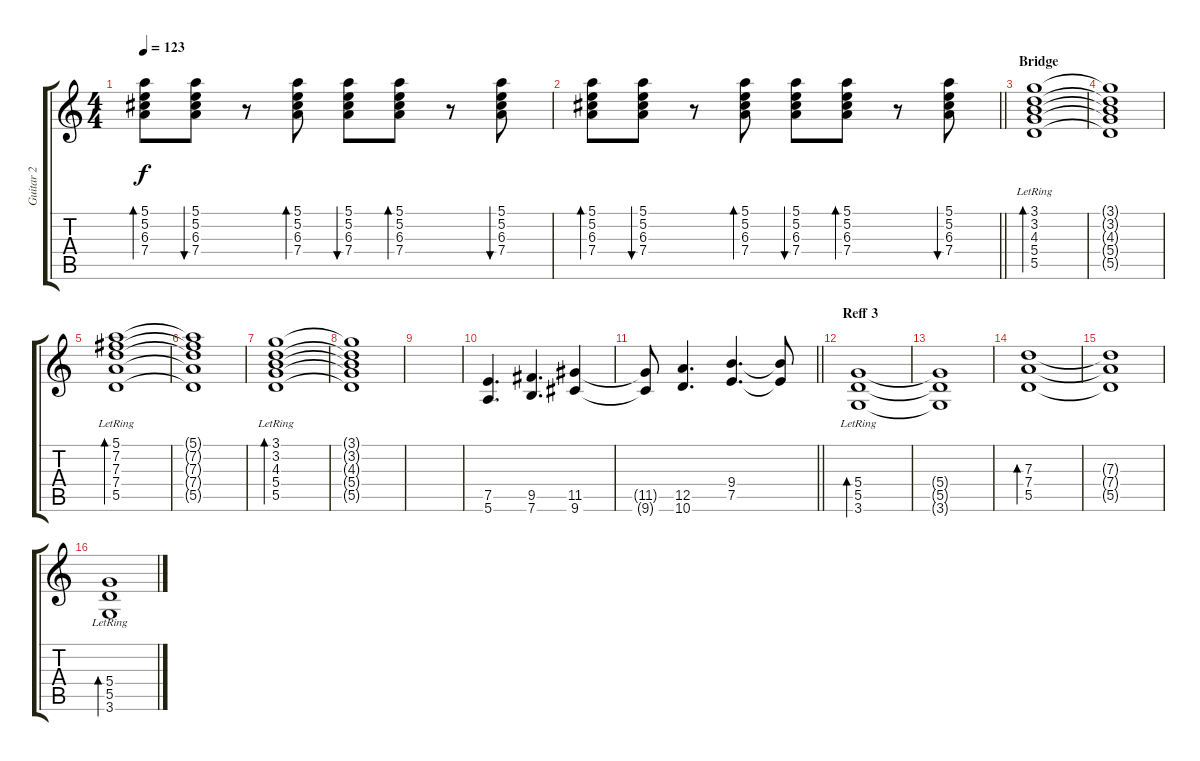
\track ("Guitar 2" "Guitar 2") {instrument distortionguitar}
\staff {score tabs}
\tuning (E4 B3 G3 D3 A2 E2) {hide}
\ts (4 4)
\tempo 123
\clef g2
\ks c
(5.1 5.2 6.3 7.4).8{bd 30 dy f} (5.1 5.2 6.3 7.4).8{bu 30} r.8 (5.1 5.2 6.3 7.4).8{bd 30} (5.1 5.2 6.3 7.4).8{bu 30} (5.1 5.2 6.3 7.4).8{bd 30} r.8 (5.1 5.2 6.3 7.4).8{bu 30} |
\barLineRight lightlight
(5.1 5.2 6.3 7.4).8{bd 30} (5.1 5.2 6.3 7.4).8{bu 30} r.8 (5.1 5.2 6.3 7.4).8{bd 30} (5.1 5.2 6.3 7.4).8{bu 30} (5.1 5.2 6.3 7.4).8{bd 30} r.8 (5.1 5.2 6.3 7.4).8{bu 30} |
\section ("" "Bridge")
(3.1 3.2{lr} 4.3 5.4 5.5).1{bd 240} |
(3.1{t} 3.2{t} 4.3{t} 5.4{t} 5.5{t}).1 |
(5.1{lr} 7.2 7.3 7.4 5.5).1{bd 240} |
(5.1{t} 7.2{t} 7.3{t} 7.4{t} 5.5{t}).1 |
(3.1 3.2{lr} 4.3 5.4 5.5).1{bd 240} |
(3.1{t} 3.2{t} 4.3{t} 5.4{t} 5.5{t}).1 |
|
(7.5 5.6).4{d} (9.5 7.6).4{d} (11.5 9.6).4 |
\barLineRight lightlight
(11.5{t} 9.6{t}).8 (12.5 10.6).4{d} (9.4 7.5).4{d} (9.4{t} 7.5{t}).8 |
\section ("" "Reff 3")
(5.4 5.5 3.6{lr}).1{bd 240} |
(5.4{t} 5.5{t} 3.6{t}).1 |
(7.3 7.4 5.5).1{bd 240} |
(7.3{t} 7.4{t} 5.5{t}).1 |
(5.4 5.5 3.6{lr}).1{bd 240}
